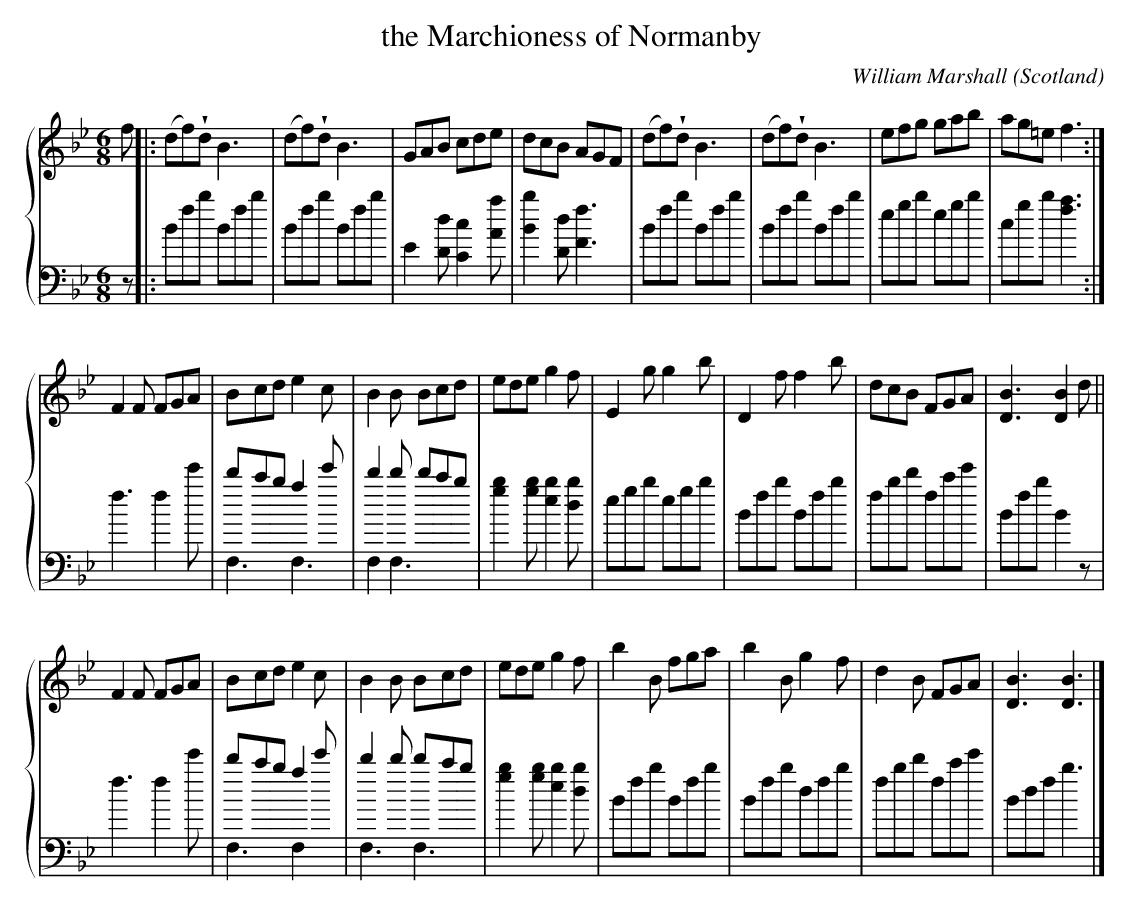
X:1
T:the Marchioness of Normanby
C:William Marshall
L:1/8
M:6/8
O:Scotland
K:Bb
%%staves {1 2}
V:1
f |: \
(df)!wedge!d B3 | (df)!wedge!d B3 | GAB cde | dcB AGF | \
(df)!wedge!d B3 | (df)!wedge!d B3 | efg gab | ag=e f3 :|
F2 F FGA | Bcd e2 c | B2B Bcd | ede    g2 f | \
E2 g g2b | D2f f2 b | dcB FGA | [DB]3 [DB]2 d ||
F2 F FGA | Bcd e2 c | B2B Bcd | ede    g2 f | \
b2 B fga | b2B g2 f | d2B FGA | [DB]3 [DB]3 |]
V:2 clef=bass
z |: \
Bfb Bfb | Bfb Bfb | [E]2[Dd] [Cc]2[Aa] | [Bb]2[Dd] [Ff]3 | \
Bfb Bfb | Bfb Bfb | egb egb | cgb [fa]3 :| \
f3 f2e' | d'c'b a2e' & F,3 F,3 | d'2d' d'c'b & F,2F,3 | [gb]2[gb] [eb]2[db] | \
egb egb | Bfb Bfb | fbd' fc'e' | Bfb B2z | \
f3 f2e' | d'c'b a2e' & F,3F,2x | d'2d' d'c'b & F,3F,3 | [gb]2[gb] [eb]2[db] | \
Bfb Bfb | Bfb dfb | fbd' fc'e' | Bdf b3 |]
